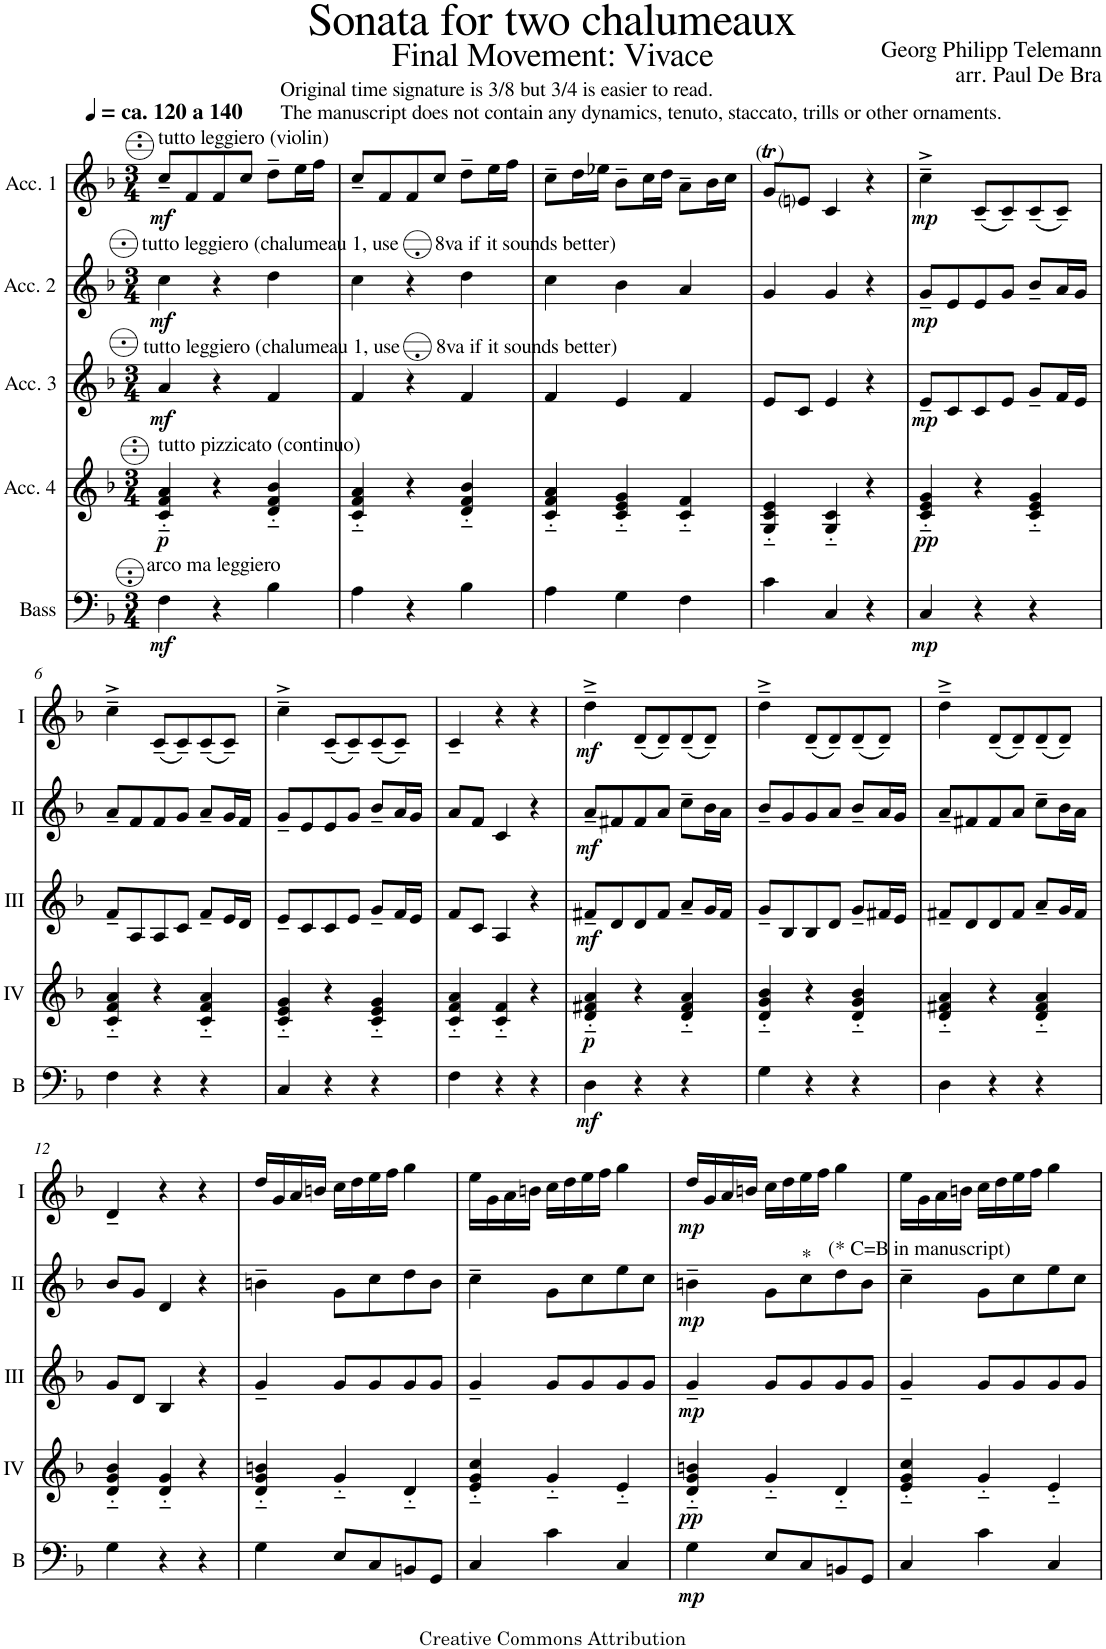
**kern	**dynam	**kern	**dynam	**kern	**dynam	**kern	**dynam	**kern	**dynam
*part5	*part5	*part4	*part4	*part3	*part3	*part2	*part2	*part1	*part1
*staff5	*staff5	*staff4	*staff4	*staff3	*staff3	*staff2	*staff2	*staff1	*staff1
*I"Bass	*	*I"Acc. 4	*	*I"Acc. 3	*	*I"Acc. 2	*	*I"Acc. 1	*
*I'B	*	*	*	*	*	*	*	*	*
*clefF4	*	*clefG2	*	*clefG2	*	*clefG2	*	*clefG2	*
*Trd7c12	*	*	*	*	*	*	*	*	*
*k[b-]	*	*k[b-]	*	*k[b-]	*	*k[b-]	*	*k[b-]	*
*M3/4	*	*M3/4	*	*M3/4	*	*M3/4	*	*M3/4	*
=1	=1	=1	=1	=1	=1	=1	=1	=1	=1
!	!	!	!	!	!	!	!	!LO:TX:a:B:t=ca. 120 a 140	!
!	!	!	!	!	!	!	!	!LO:TX:a:t=Original time signature is 3/8 but 3/4 is easier to read.	!
!	!	!	!	!	!	!	!	!LO:TX:a:t=The manuscript does not contain any dynamics, tenuto, staccato, trills or other ornaments.	!
!	!	!	!	!	!	!	!	!LO:TX:a:t=tutto leggiero (violin)	!
!	!	!	!	!	!	!LO:TX:a:t=tutto leggiero (chalumeau 1, use       8va if it sounds better)	!	!	!
!	!	!	!	!LO:TX:a:t=tutto leggiero (chalumeau 1, use       8va if it sounds better)	!	!	!	!	!
!	!	!LO:TX:a:t=tutto pizzicato (continuo)	!	!	!	!	!	!	!
!LO:TX:a:t=arco ma leggiero	!	!	!	!	!	!	!	!	!
!	!LO:DY:b	!	!LO:DY:b	!	!LO:DY:b	!	!LO:DY:b	!	!LO:DY:b
4F\	mf	4c/'~ 4f/'~ 4a/'~	p	4a/	mf	4cc\	mf	8cc~/L	mf
.	.	.	.	.	.	.	.	8f/	.
4r	.	4r	.	4r	.	4r	.	8f/	.
.	.	.	.	.	.	.	.	8cc/J	.
4B-\	.	4d/'~ 4f/'~ 4b-/'~	.	4f/	.	4dd\	.	8dd~\L	.
.	.	.	.	.	.	.	.	16ee\L	.
.	.	.	.	.	.	.	.	16ff\JJ	.
=2	=2	=2	=2	=2	=2	=2	=2	=2	=2
4A\	.	4c/'~ 4f/'~ 4a/'~	.	4f/	.	4cc\	.	8cc~/L	.
.	.	.	.	.	.	.	.	8f/	.
4r	.	4r	.	4r	.	4r	.	8f/	.
.	.	.	.	.	.	.	.	8cc/J	.
4B-\	.	4d/'~ 4f/'~ 4b-/'~	.	4f/	.	4dd\	.	8dd~\L	.
.	.	.	.	.	.	.	.	16ee\L	.
.	.	.	.	.	.	.	.	16ff\JJ	.
=3	=3	=3	=3	=3	=3	=3	=3	=3	=3
4A\	.	4c/'~ 4f/'~ 4a/'~	.	4f/	.	4cc\	.	8cc~\L	.
.	.	.	.	.	.	.	.	16dd\L	.
.	.	.	.	.	.	.	.	16ee-X\JJ	.
4G\	.	4c/'~ 4e/'~ 4g/'~	.	4e/	.	4b-\	.	8b-~\L	.
.	.	.	.	.	.	.	.	16cc\L	.
.	.	.	.	.	.	.	.	16dd\JJ	.
4F\	.	4c/'~ 4f/'~	.	4f/	.	4a/	.	8a~\L	.
.	.	.	.	.	.	.	.	16b-\L	.
.	.	.	.	.	.	.	.	16cc\JJ	.
=4	=4	=4	=4	=4	=4	=4	=4	=4	=4
!	!	!	!	!	!	!	!	!LO:TX:a:t=(   )	!
4c\	.	4G/'~ 4c/'~ 4e/'~	.	8e/L	.	4g/	.	8gT/L	.
.	.	.	.	8c/J	.	.	.	8eni/J	.
4C/	.	4G/'~ 4c/'~	.	4e/	.	4g/	.	4c/	.
4r	.	4r	.	4r	.	4r	.	4r	.
=5	=5	=5	=5	=5	=5	=5	=5	=5	=5
!	!LO:DY:b	!	!LO:DY:b	!	!LO:DY:b	!	!LO:DY:b	!	!LO:DY:b
4C/	mp	4c/'~ 4e/'~ 4g/'~	pp	8e~/L	mp	8g~/L	mp	4cc~^\	mp
.	.	.	.	8c/	.	8e/	.	.	.
4r	.	4r	.	8c/	.	8e/	.	(8c~/L	.
.	.	.	.	8e/J	.	8g/J	.	8c~/)	.
4r	.	4c/'~ 4e/'~ 4g/'~	.	8g~/L	.	8b-~/L	.	(8c~/	.
.	.	.	.	16f/L	.	16a/L	.	8c~/J)	.
.	.	.	.	16e/JJ	.	16g/JJ	.	.	.
!!LO:LB:g=z
=6	=6	=6	=6	=6	=6	=6	=6	=6	=6
4F\	.	4c/'~ 4f/'~ 4a/'~	.	8f~/L	.	8a~/L	.	4cc~^\	.
.	.	.	.	8A/	.	8f/	.	.	.
4r	.	4r	.	8A/	.	8f/	.	(8c~/L	.
.	.	.	.	8c/J	.	8g/J	.	8c~/)	.
4r	.	4c/'~ 4f/'~ 4a/'~	.	8f~/L	.	8a~/L	.	(8c~/	.
.	.	.	.	16e/L	.	16g/L	.	8c~/J)	.
.	.	.	.	16d/JJ	.	16f/JJ	.	.	.
=7	=7	=7	=7	=7	=7	=7	=7	=7	=7
4C/	.	4c/'~ 4e/'~ 4g/'~	.	8e~/L	.	8g~/L	.	4cc~^\	.
.	.	.	.	8c/	.	8e/	.	.	.
4r	.	4r	.	8c/	.	8e/	.	(8c~/L	.
.	.	.	.	8e/J	.	8g/J	.	8c~/)	.
4r	.	4c/'~ 4e/'~ 4g/'~	.	8g~/L	.	8b-~/L	.	(8c~/	.
.	.	.	.	16f/L	.	16a/L	.	8c~/J)	.
.	.	.	.	16e/JJ	.	16g/JJ	.	.	.
=8	=8	=8	=8	=8	=8	=8	=8	=8	=8
4F\	.	4c/'~ 4f/'~ 4a/'~	.	8f/L	.	8a/L	.	4c~/	.
.	.	.	.	8c/J	.	8f/J	.	.	.
4r	.	4c/'~ 4f/'~	.	4A/	.	4c/	.	4r	.
4r	.	4r	.	4r	.	4r	.	4r	.
=9	=9	=9	=9	=9	=9	=9	=9	=9	=9
!	!LO:DY:b	!	!LO:DY:b	!	!LO:DY:b	!	!LO:DY:b	!	!LO:DY:b
4D\	mf	4d/'~ 4f#X/'~ 4a/'~	p	8f#X~/L	mf	8a~/L	mf	4dd~^\	mf
.	.	.	.	8d/	.	8f#X/	.	.	.
4r	.	4r	.	8d/	.	8f#/	.	(8d~/L	.
.	.	.	.	8f#/J	.	8a/J	.	8d~/)	.
4r	.	4d/'~ 4f#/'~ 4a/'~	.	8a~/L	.	8cc~\L	.	(8d~/	.
.	.	.	.	16g/L	.	16b-\L	.	8d~/J)	.
.	.	.	.	16f#/JJ	.	16a\JJ	.	.	.
=10	=10	=10	=10	=10	=10	=10	=10	=10	=10
4G\	.	4d/'~ 4g/'~ 4b-/'~	.	8g~/L	.	8b-~/L	.	4dd~^\	.
.	.	.	.	8B-/	.	8g/	.	.	.
4r	.	4r	.	8B-/	.	8g/	.	(8d~/L	.
.	.	.	.	8d/J	.	8a/J	.	8d~/)	.
4r	.	4d/'~ 4g/'~ 4b-/'~	.	8g~/L	.	8b-~/L	.	(8d~/	.
.	.	.	.	16f#X/L	.	16a/L	.	8d~/J)	.
.	.	.	.	16e/JJ	.	16g/JJ	.	.	.
=11	=11	=11	=11	=11	=11	=11	=11	=11	=11
4D\	.	4d/'~ 4f#X/'~ 4a/'~	.	8f#X~/L	.	8a~/L	.	4dd~^\	.
.	.	.	.	8d/	.	8f#X/	.	.	.
4r	.	4r	.	8d/	.	8f#/	.	(8d~/L	.
.	.	.	.	8f#/J	.	8a/J	.	8d~/)	.
4r	.	4d/'~ 4f#/'~ 4a/'~	.	8a~/L	.	8cc~\L	.	(8d~/	.
.	.	.	.	16g/L	.	16b-\L	.	8d~/J)	.
.	.	.	.	16f#/JJ	.	16a\JJ	.	.	.
!!LO:LB:g=z
=12	=12	=12	=12	=12	=12	=12	=12	=12	=12
4G\	.	4d/'~ 4g/'~ 4b-/'~	.	8g/L	.	8b-/L	.	4d~/	.
.	.	.	.	8d/J	.	8g/J	.	.	.
4r	.	4d/'~ 4g/'~	.	4B-/	.	4d/	.	4r	.
4r	.	4r	.	4r	.	4r	.	4r	.
=13	=13	=13	=13	=13	=13	=13	=13	=13	=13
4G\	.	4d/'~ 4g/'~ 4bn/'~	.	4g~/	.	4bn~\	.	16dd/LL	.
.	.	.	.	.	.	.	.	16g/	.
.	.	.	.	.	.	.	.	16a/	.
.	.	.	.	.	.	.	.	16bn/JJ	.
8E/L	.	4g'~/	.	8g/L	.	8g\L	.	16cc\LL	.
.	.	.	.	.	.	.	.	16dd\	.
8C/	.	.	.	8g/	.	8cc\	.	16ee\	.
.	.	.	.	.	.	.	.	16ff\JJ	.
8BBn/	.	4d'~/	.	8g/	.	8dd\	.	4gg\	.
8GG/J	.	.	.	8g/J	.	8b\J	.	.	.
=14	=14	=14	=14	=14	=14	=14	=14	=14	=14
4C/	.	4e/'~ 4g/'~ 4cc/'~	.	4g~/	.	4cc~\	.	16ee\LL	.
.	.	.	.	.	.	.	.	16g\	.
.	.	.	.	.	.	.	.	16a\	.
.	.	.	.	.	.	.	.	16bn\JJ	.
4c\	.	4g'~/	.	8g/L	.	8g\L	.	16cc\LL	.
.	.	.	.	.	.	.	.	16dd\	.
.	.	.	.	8g/	.	8cc\	.	16ee\	.
.	.	.	.	.	.	.	.	16ff\JJ	.
4C/	.	4e'~/	.	8g/	.	8ee\	.	4gg\	.
.	.	.	.	8g/J	.	8cc\J	.	.	.
=15	=15	=15	=15	=15	=15	=15	=15	=15	=15
!	!LO:DY:b	!	!LO:DY:b	!	!LO:DY:b	!	!LO:DY:b	!	!LO:DY:b
4G\	mp	4d/'~ 4g/'~ 4bn/'~	pp	4g~/	mp	4bn~\	mp	16dd/LL	mp
.	.	.	.	.	.	.	.	16g/	.
.	.	.	.	.	.	.	.	16a/	.
.	.	.	.	.	.	.	.	16bn/JJ	.
8E/L	.	4g'~/	.	8g/L	.	8g\L	.	16cc\LL	.
.	.	.	.	.	.	.	.	16dd\	.
!	!	!	!	!	!	!LO:TX:a:t=(* C=B in manuscript)	!	!	!
!	!	!	!	!	!	!LO:TX:a:t=*	!	!	!
8C/	.	.	.	8g/	.	8cc\	.	16ee\	.
.	.	.	.	.	.	.	.	16ff\JJ	.
8BBn/	.	4d'~/	.	8g/	.	8dd\	.	4gg\	.
8GG/J	.	.	.	8g/J	.	8b\J	.	.	.
=16	=16	=16	=16	=16	=16	=16	=16	=16	=16
4C/	.	4e/'~ 4g/'~ 4cc/'~	.	4g~/	.	4cc~\	.	16ee\LL	.
.	.	.	.	.	.	.	.	16g\	.
.	.	.	.	.	.	.	.	16a\	.
.	.	.	.	.	.	.	.	16bn\JJ	.
4c\	.	4g'~/	.	8g/L	.	8g\L	.	16cc\LL	.
.	.	.	.	.	.	.	.	16dd\	.
.	.	.	.	8g/	.	8cc\	.	16ee\	.
.	.	.	.	.	.	.	.	16ff\JJ	.
4C/	.	4e'~/	.	8g/	.	8ee\	.	4gg\	.
.	.	.	.	8g/J	.	8cc\J	.	.	.
=	=	=	=	=	=	=	=	=	=
*-	*-	*-	*-	*-	*-	*-	*-	*-	*-
